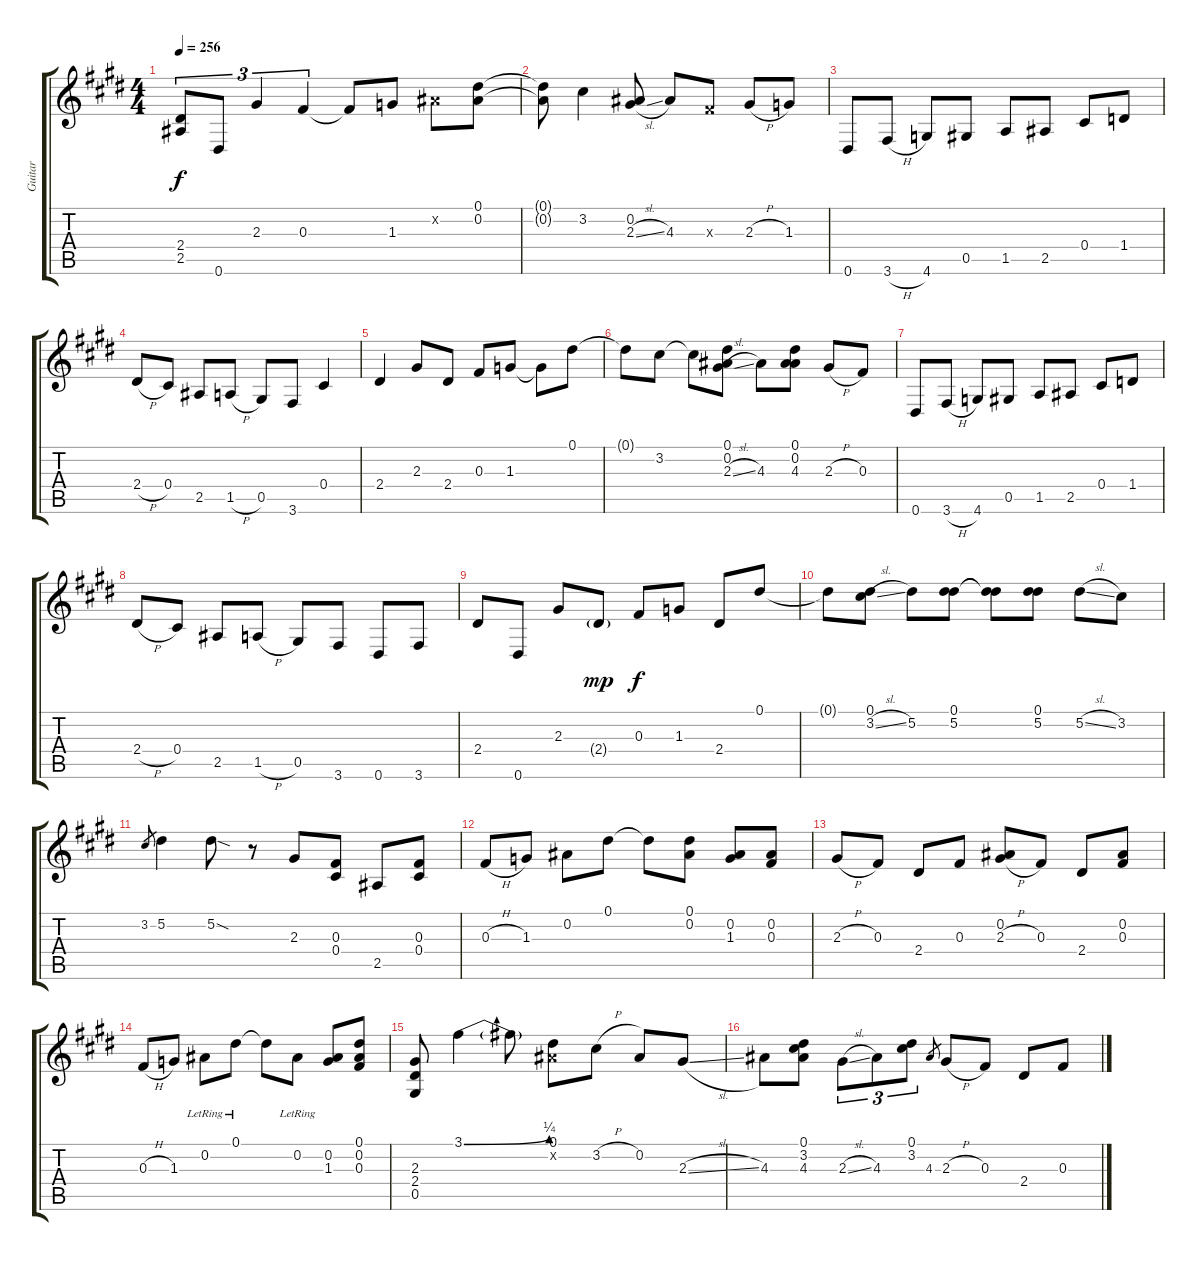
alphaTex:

\track ("Guitar" "Guitar") {instrument electricguitarjazz}
\staff {score tabs}
\tuning (Eb4 Bb3 Gb3 Db3 Ab2 Eb2) {hide}
\ts (4 4)
\tempo 256
\clef g2
\ks e
(2.4 2.5).8{tu (3 2) dy f} 0.6.8{tu (3 2)} 2.3.4{tu (3 2)} 0.3.4{tu (3 2)} 0.3{t}.8 1.3.8 0.2{x}.8 (0.1 0.2).8 |
(0.1{t} 0.2{t}).8 3.2.4 (0.2 2.3{sl}).8 4.3.8 0.3{x}.8 2.3{h}.8 1.3.8 |
0.6.8 3.6{h}.8 4.6.8 0.5.8 1.5.8 2.5.8 0.4.8 1.4.8 |
2.4{h}.8 0.4.8 2.5.8 1.5{h}.8 0.5.8 3.6.8 0.4.4 |
2.4.4 2.3.8 2.4.8 0.3.8 1.3.8 1.3{t}.8 0.1.8 |
0.1{t}.8 3.2.8 3.2{t}.8 (0.1 0.2 2.3{sl}).8 4.3.8 (0.1 0.2 4.3).8 2.3{h}.8 0.3.8 |
0.6.8 3.6{h}.8 4.6.8 0.5.8 1.5.8 2.5.8 0.4.8 1.4.8 |
2.4{h}.8 0.4.8 2.5.8 1.5{h}.8 0.5.8 3.6.8 0.6.8 3.6.8 |
2.4.8 0.6.8 2.3.8 2.4{g}.8{dy mp} 0.3.8{dy f} 1.3.8 2.4.8 0.1.8 |
0.1{t}.8 (0.1 3.2{sl}).8 5.2.8 (0.1 5.2).8 (0.1{t} 5.2{t}).8 (0.1 5.2).8 5.2{sl}.8 3.2.8 |
3.2.8{gr} 5.2.4 5.2{sod}.8 r.8 2.3.8 (0.3 0.4).8 2.5.8 (0.3 0.4).8 |
0.3{h}.8 1.3.8 0.2.8 0.1.8 0.1{t}.8 (0.1 0.2).8 (0.2 1.3).8 (0.2 0.3).8 |
2.3{h}.8 0.3.8 2.4.8 0.3.8 (0.2 2.3{h}).8 0.3.8 2.4.8 (0.2 0.3).8 |
0.3{h}.8 1.3.8 0.2{lr}.8 0.1{lr}.8 0.1{t}.8 0.2{lr}.8 (0.2 1.3).8 (0.1 0.2 0.3).8 |
(2.3 2.4 0.5).8 3.1{be (bend 0 0 60 1)}.4 3.1{t}.8 (0.1 0.2{x}).8 3.2{h}.8 0.2.8 2.3{sl}.8 |
4.3.8 (0.1 3.2 4.3).8 2.3{sl}.8{tu (3 2)} 4.3.8{tu (3 2)} (0.1 3.2).8{tu (3 2)} 4.3.8{gr} 2.3{h}.8 0.3.8 2.4.8 0.3{h}.8
